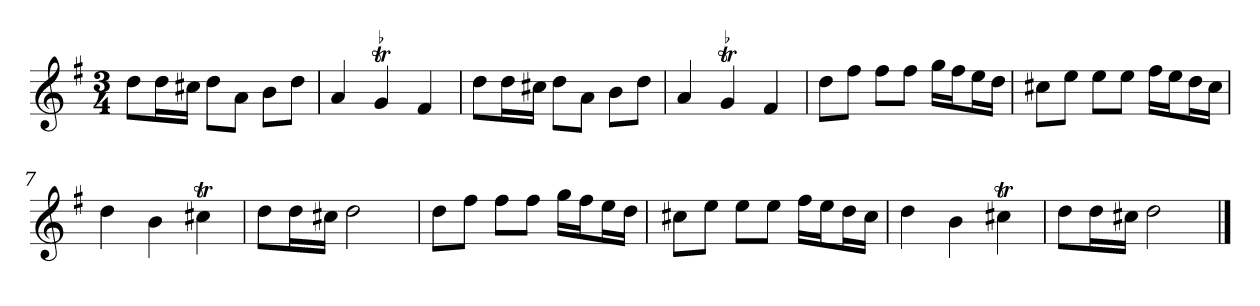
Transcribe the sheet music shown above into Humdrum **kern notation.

**kern
*part1
*staff1
*clefG2
*k[f#]
*G:
*M3/4
*MM120
=1
8dd\L
16dd\L
16cc#X\JJ
8dd\L
8a\J
8b\L
8dd\J
=2
4a
!LO:TR:acc=-
4gt
4f#
=3
8dd\L
16dd\L
16cc#X\JJ
8dd\L
8a\J
8b\L
8dd\J
=4
4a
!LO:TR:acc=-
4gt
4f#
=5
8dd\L
8ff#\J
8ff#\L
8ff#\J
16gg\LL
16ff#\J
16ee\L
16dd\JJ
=6
8cc#X\L
8ee\J
8ee\L
8ee\J
16ff#\LL
16ee\J
16dd\L
16cc#\JJ
=7
4dd
4b
4cc#Xt
=8
8dd\L
16dd\L
16cc#X\JJ
2dd
=9
8dd\L
8ff#\J
8ff#\L
8ff#\J
16gg\LL
16ff#\J
16ee\L
16dd\JJ
=10
8cc#X\L
8ee\J
8ee\L
8ee\J
16ff#\LL
16ee\J
16dd\L
16cc#\JJ
=11
4dd
4b
4cc#Xt
=12
8dd\L
16dd\L
16cc#X\JJ
2dd
==
*-
